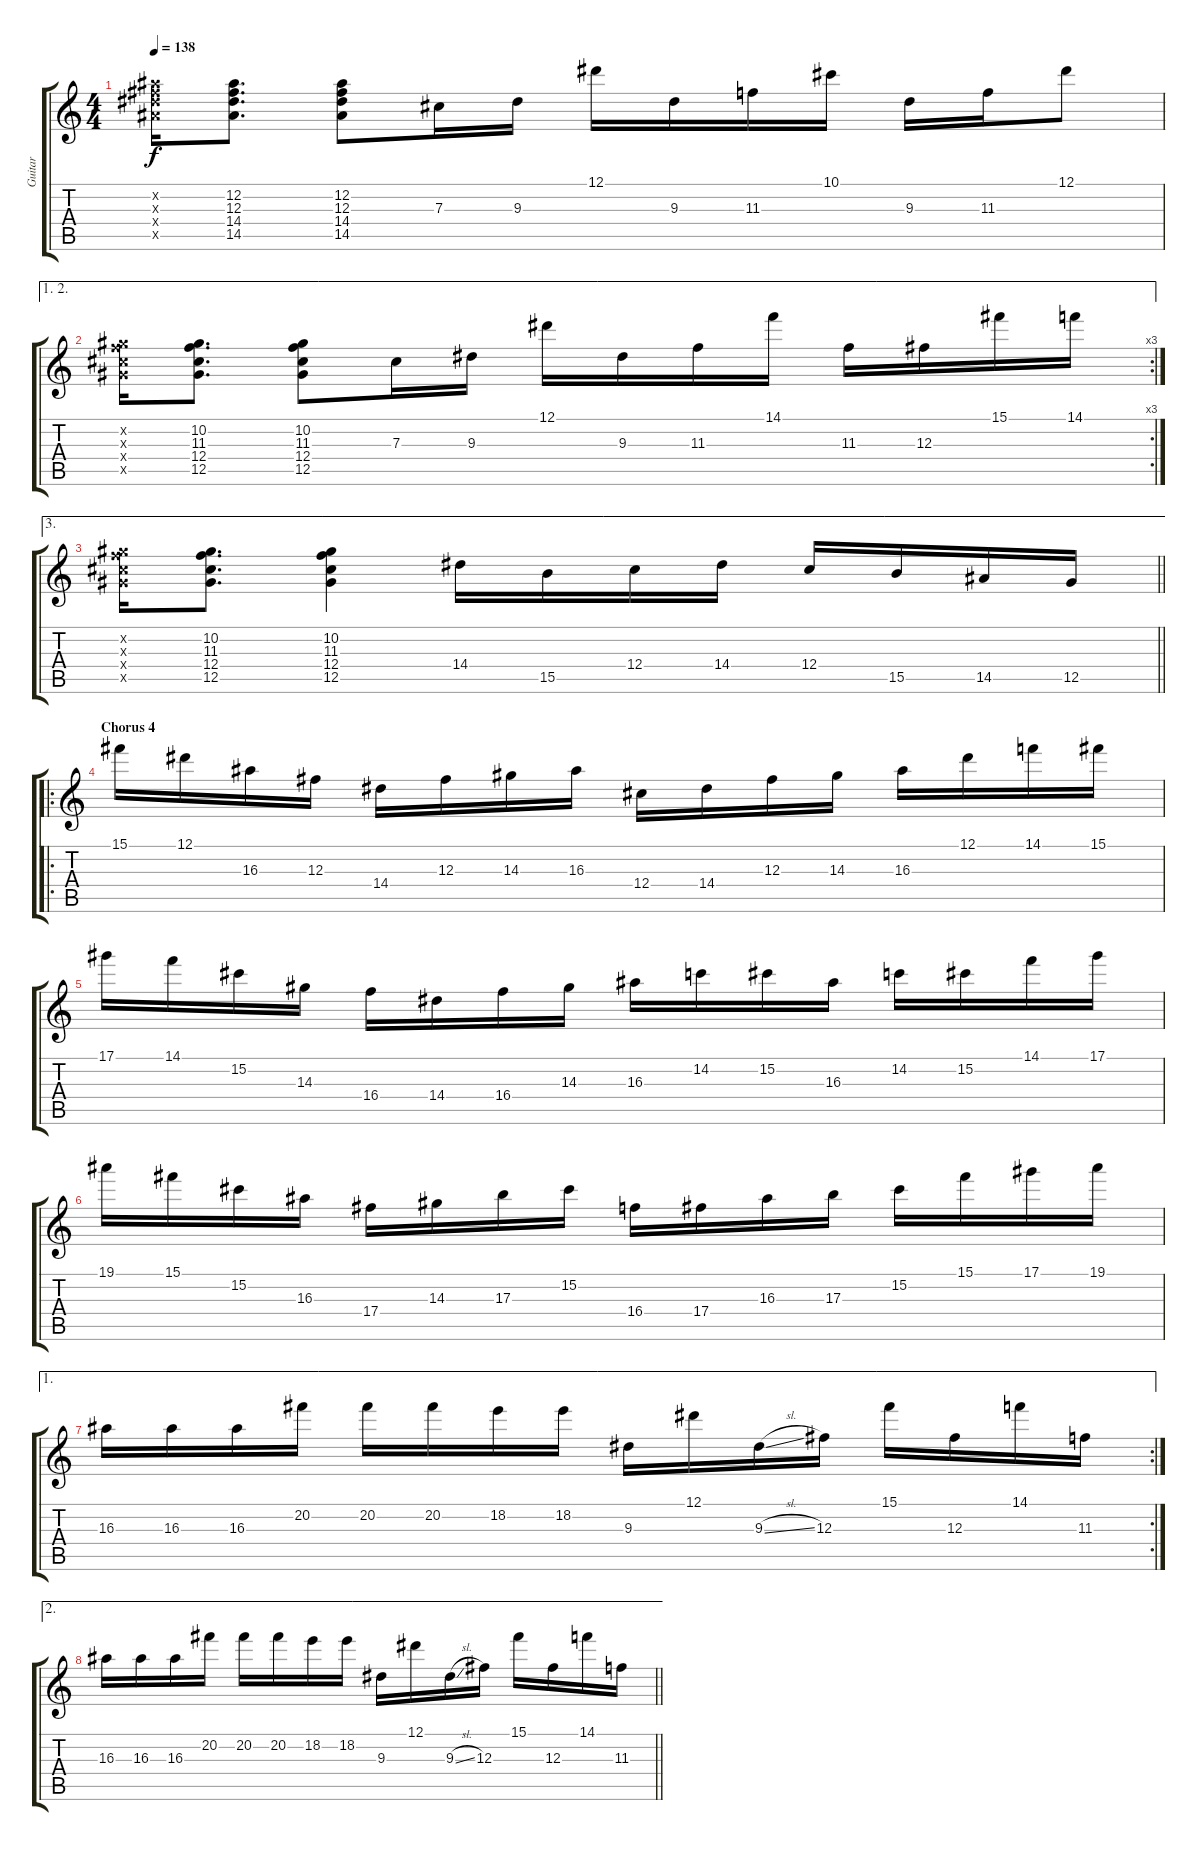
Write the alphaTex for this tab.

\track ("Guitar" "Guitar") {instrument overdrivenguitar}
\staff {score tabs}
\tuning (Eb4 Bb3 Gb3 Db3 Ab2 Eb2) {hide}
\ts (4 4)
\tempo 138
\clef g2
\ks c
(12.2{x} 12.3{x} 14.4{x} 14.5{x}).16{dy f} (12.2 12.3 14.4 14.5).8{d} (12.2 12.3 14.4 14.5).8 7.3.16 9.3.16 12.1.16 9.3.16 11.3.16 10.1.16 9.3.16 11.3.16 12.1.8 |
\ae (1 2)
\rc 3
(10.2{x} 11.3{x} 12.4{x} 12.5{x}).16 (10.2 11.3 12.4 12.5).8{d} (10.2 11.3 12.4 12.5).8 7.3.16 9.3.16 12.1.16 9.3.16 11.3.16 14.1.16 11.3.16 12.3.16 15.1.16 14.1.16 |
\ae 3
\barLineRight lightlight
(10.2{x} 11.3{x} 12.4{x} 12.5{x}).16 (10.2 11.3 12.4 12.5).8{d} (10.2 11.3 12.4 12.5).4 14.4.16 15.5.16 12.4.16 14.4.16 12.4.16 15.5.16 14.5.16 12.5.16 |
\ro
\section ("" "Chorus 4")
15.1.16 12.1.16 16.3.16 12.3.16 14.4.16 12.3.16 14.3.16 16.3.16 12.4.16 14.4.16 12.3.16 14.3.16 16.3.16 12.1.16 14.1.16 15.1.16 |
17.1.16 14.1.16 15.2.16 14.3.16 16.4.16 14.4.16 16.4.16 14.3.16 16.3.16 14.2.16 15.2.16 16.3.16 14.2.16 15.2.16 14.1.16 17.1.16 |
19.1.16 15.1.16 15.2.16 16.3.16 17.4.16 14.3.16 17.3.16 15.2.16 16.4.16 17.4.16 16.3.16 17.3.16 15.2.16 15.1.16 17.1.16 19.1.16 |
\ae 1
\rc 2
16.3.16 16.3.16 16.3.16 20.2.16 20.2.16 20.2.16 18.2.16 18.2.16 9.3.16 12.1.16 9.3{sl}.16 12.3.16 15.1.16 12.3.16 14.1.16 11.3.16 |
\ae 2
\barLineRight lightlight
16.3.16 16.3.16 16.3.16 20.2.16 20.2.16 20.2.16 18.2.16 18.2.16 9.3.16 12.1.16 9.3{sl}.16 12.3.16 15.1.16 12.3.16 14.1.16 11.3.16
